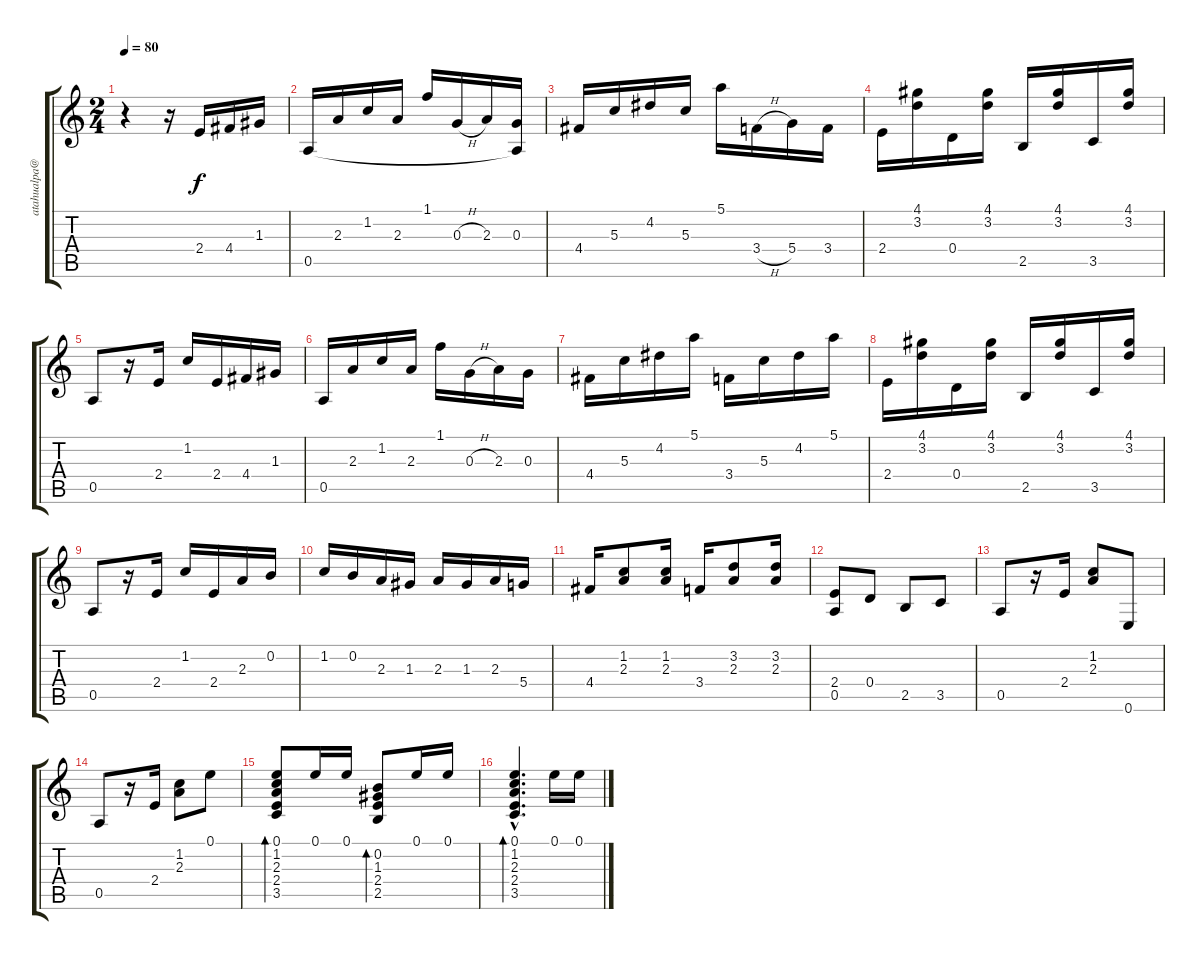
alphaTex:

\track ("" "atahualpa@") {instrument acousticguitarnylon}
\staff {score tabs}
\tuning (E4 B3 G3 D3 A2 E2) {hide}
\ts (2 4)
\tempo 80
\clef g2
\ks c
r.4{dy f instrument acousticguitarnylon} r.16 2.4.16 4.4.16 1.3.16 |
0.5.16 2.3.16 1.2.16 2.3.16 1.1.16 0.3{h}.16 2.3.16 (0.3 0.5{t}).16 |
4.4.16 5.3.16 4.2.16 5.3.16 5.1.16 3.4{h}.16 5.4.16 3.4.16 |
2.4.16 (4.1 3.2).16 0.4.16 (4.1 3.2).16 2.5.16 (4.1 3.2).16 3.5.16 (4.1 3.2).16 |
0.5.8 r.16 2.4.16 1.2.16 2.4.16 4.4.16 1.3.16 |
0.5.16 2.3.16 1.2.16 2.3.16 1.1.16 0.3{h}.16 2.3.16 0.3.16 |
4.4.16 5.3.16 4.2.16 5.1.16 3.4.16 5.3.16 4.2.16 5.1.16 |
2.4.16 (4.1 3.2).16 0.4.16 (4.1 3.2).16 2.5.16 (4.1 3.2).16 3.5.16 (4.1 3.2).16 |
0.5.8 r.16 2.4.16 1.2.16 2.4.16 2.3.16 0.2.16 |
1.2.16 0.2.16 2.3.16 1.3.16 2.3.16 1.3.16 2.3.16 5.4.16 |
4.4.16 (1.2 2.3).8 (1.2 2.3).16 3.4.16 (3.2 2.3).8 (3.2 2.3).16 |
(2.4 0.5).8 0.4.8 2.5.8 3.5.8 |
0.5.8 r.16 2.4.16 (1.2 2.3).8 0.6.8 |
0.5.8 r.16 2.4.16 (1.2 2.3).8 0.1.8 |
(0.1 1.2 2.3 2.4 3.5).8{bd 120} 0.1.16 0.1.16 (0.2 1.3 2.4 2.5).8{bd 120} 0.1.16 0.1.16 |
(0.1{hac} 1.2{hac} 2.3{hac} 2.4{hac} 3.5{hac}).4{d bd 120} 0.1.16 0.1.16
